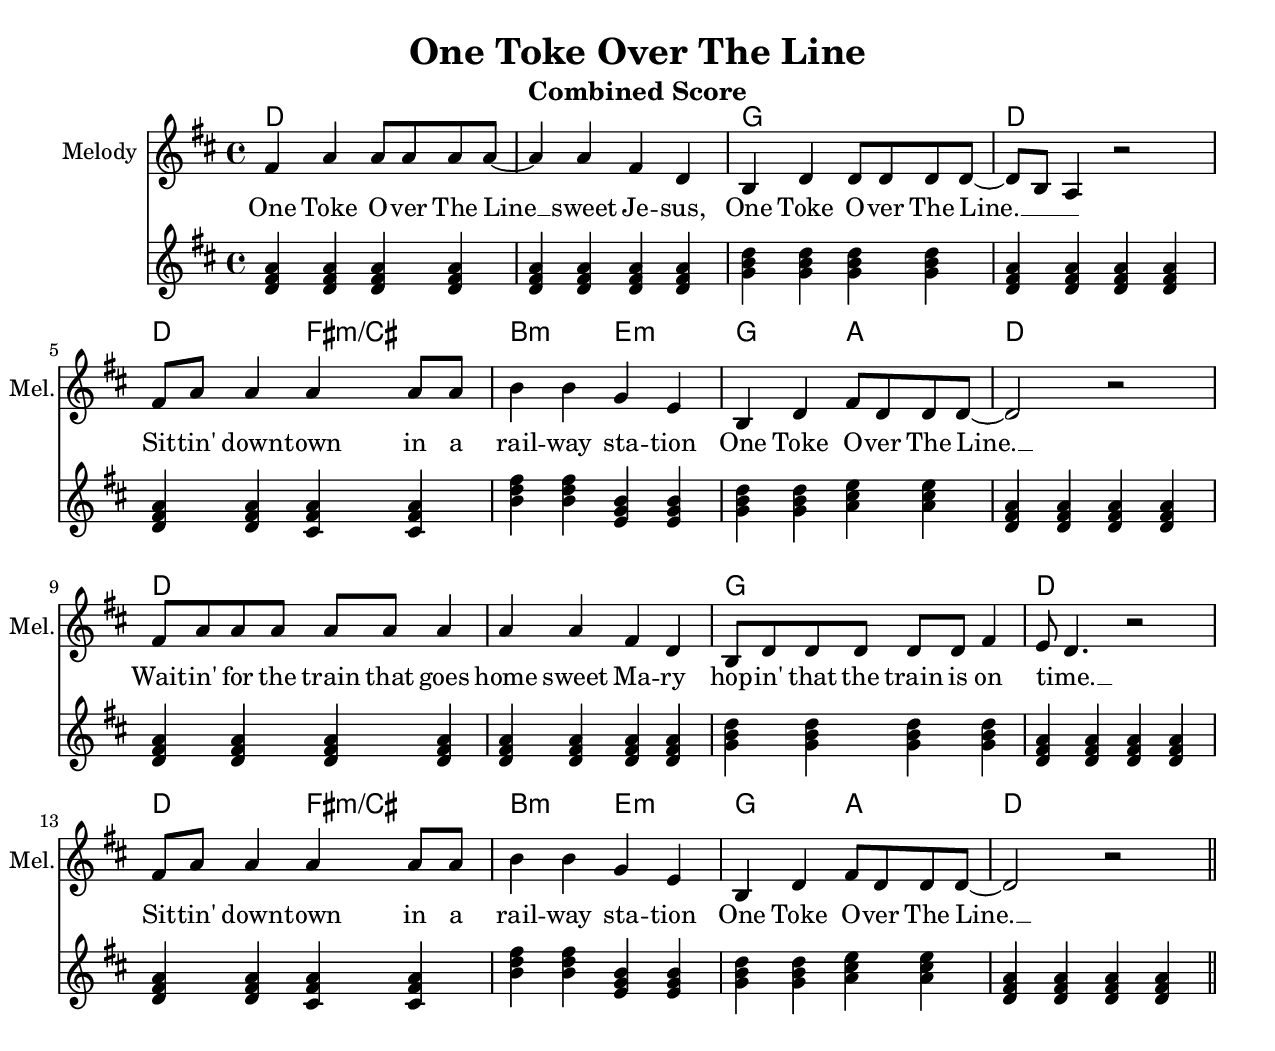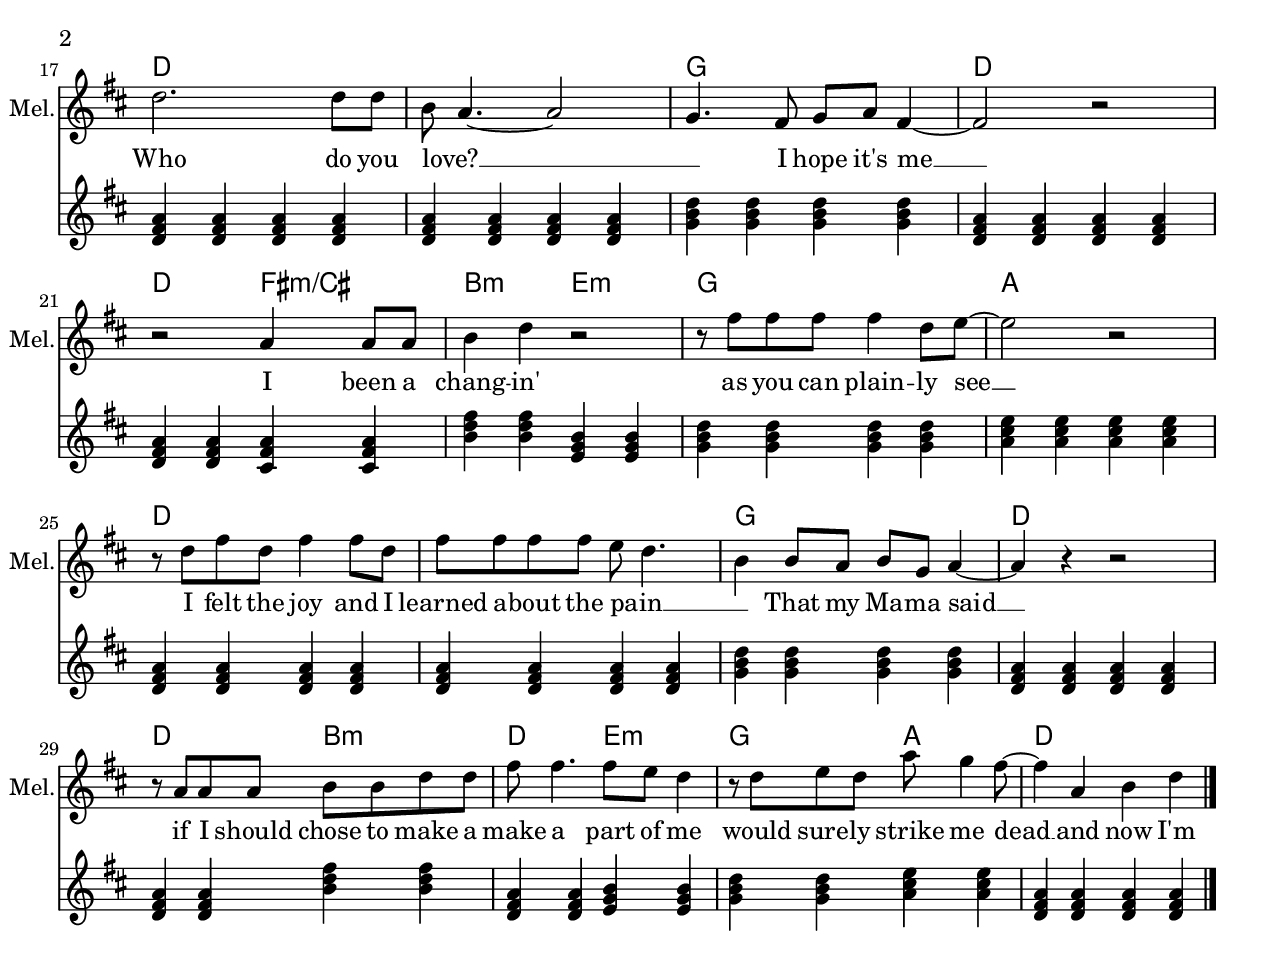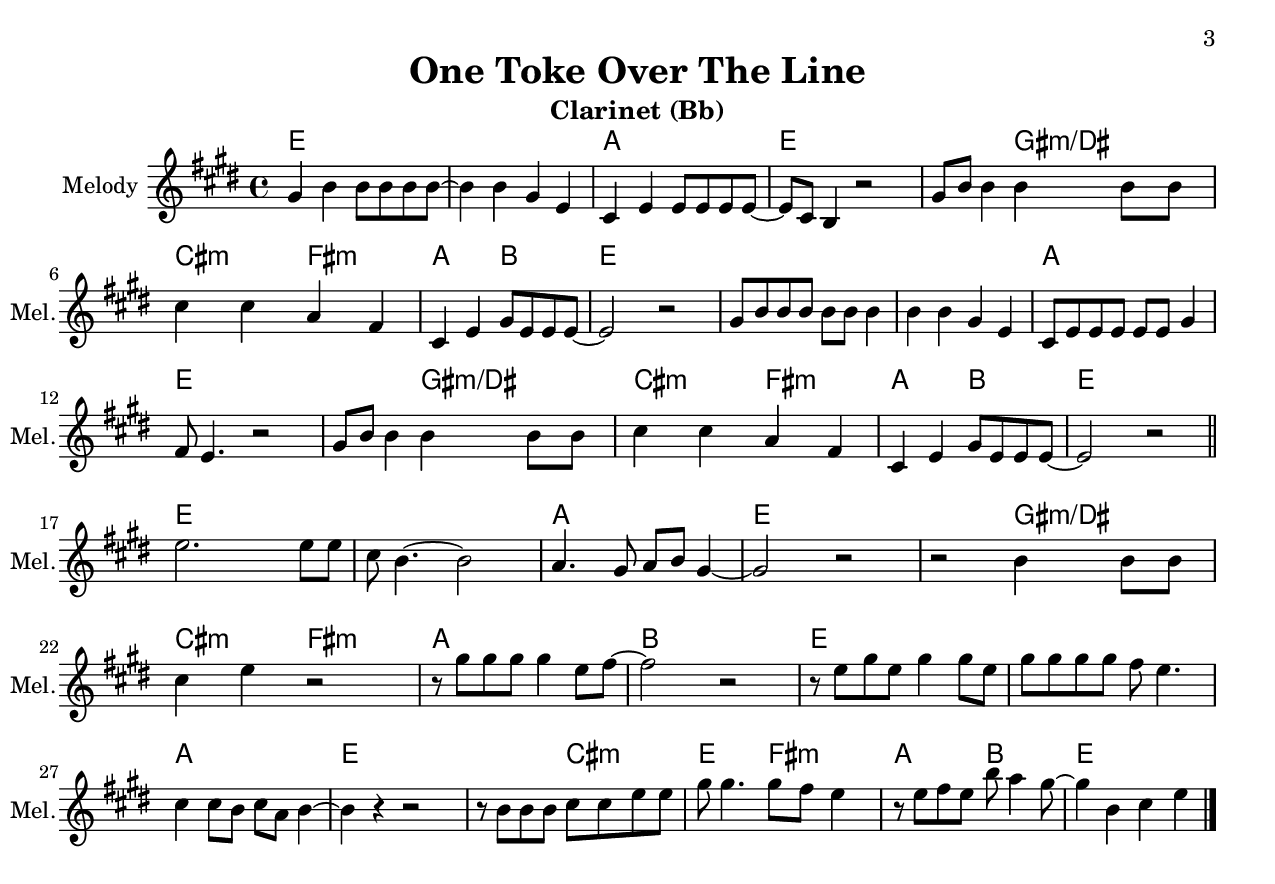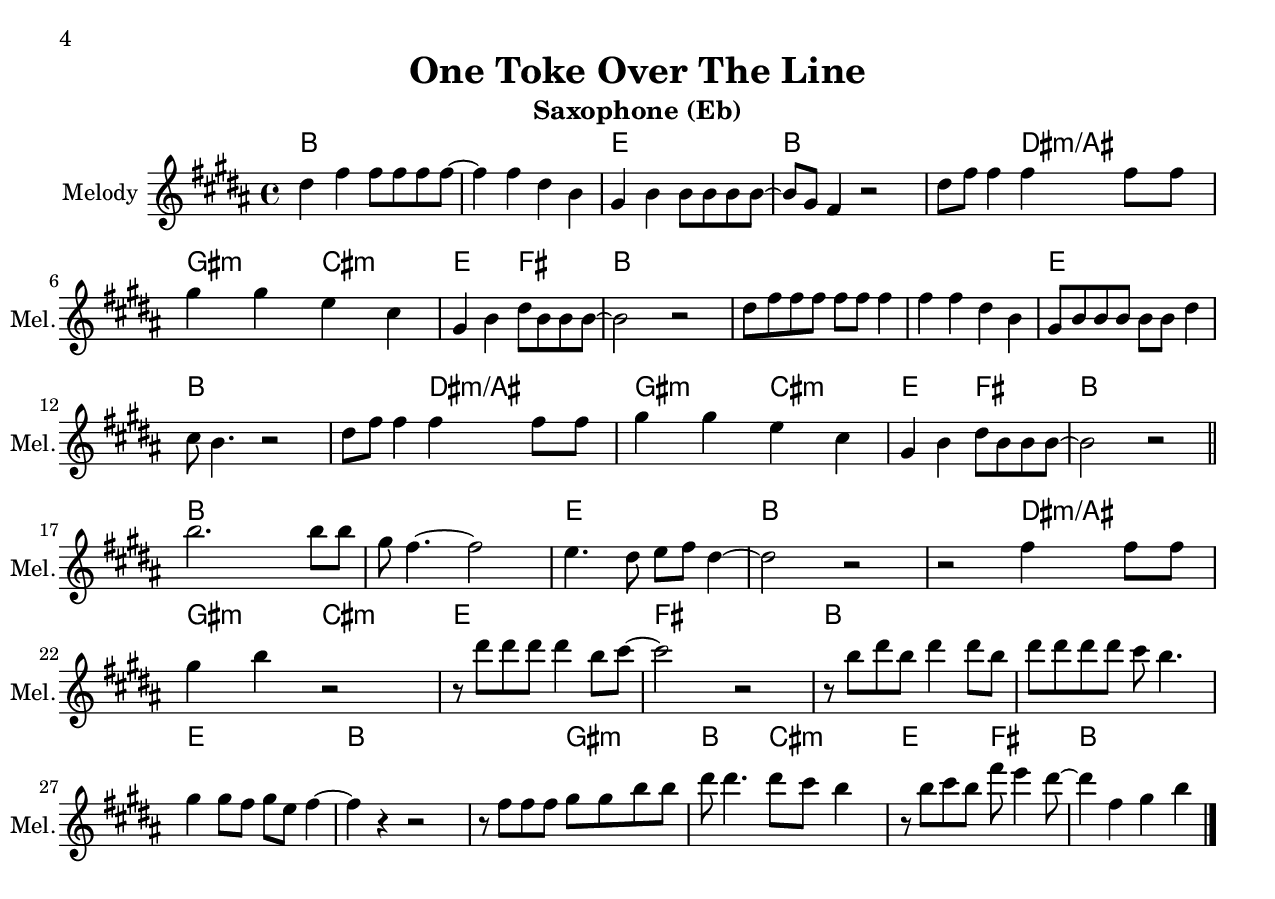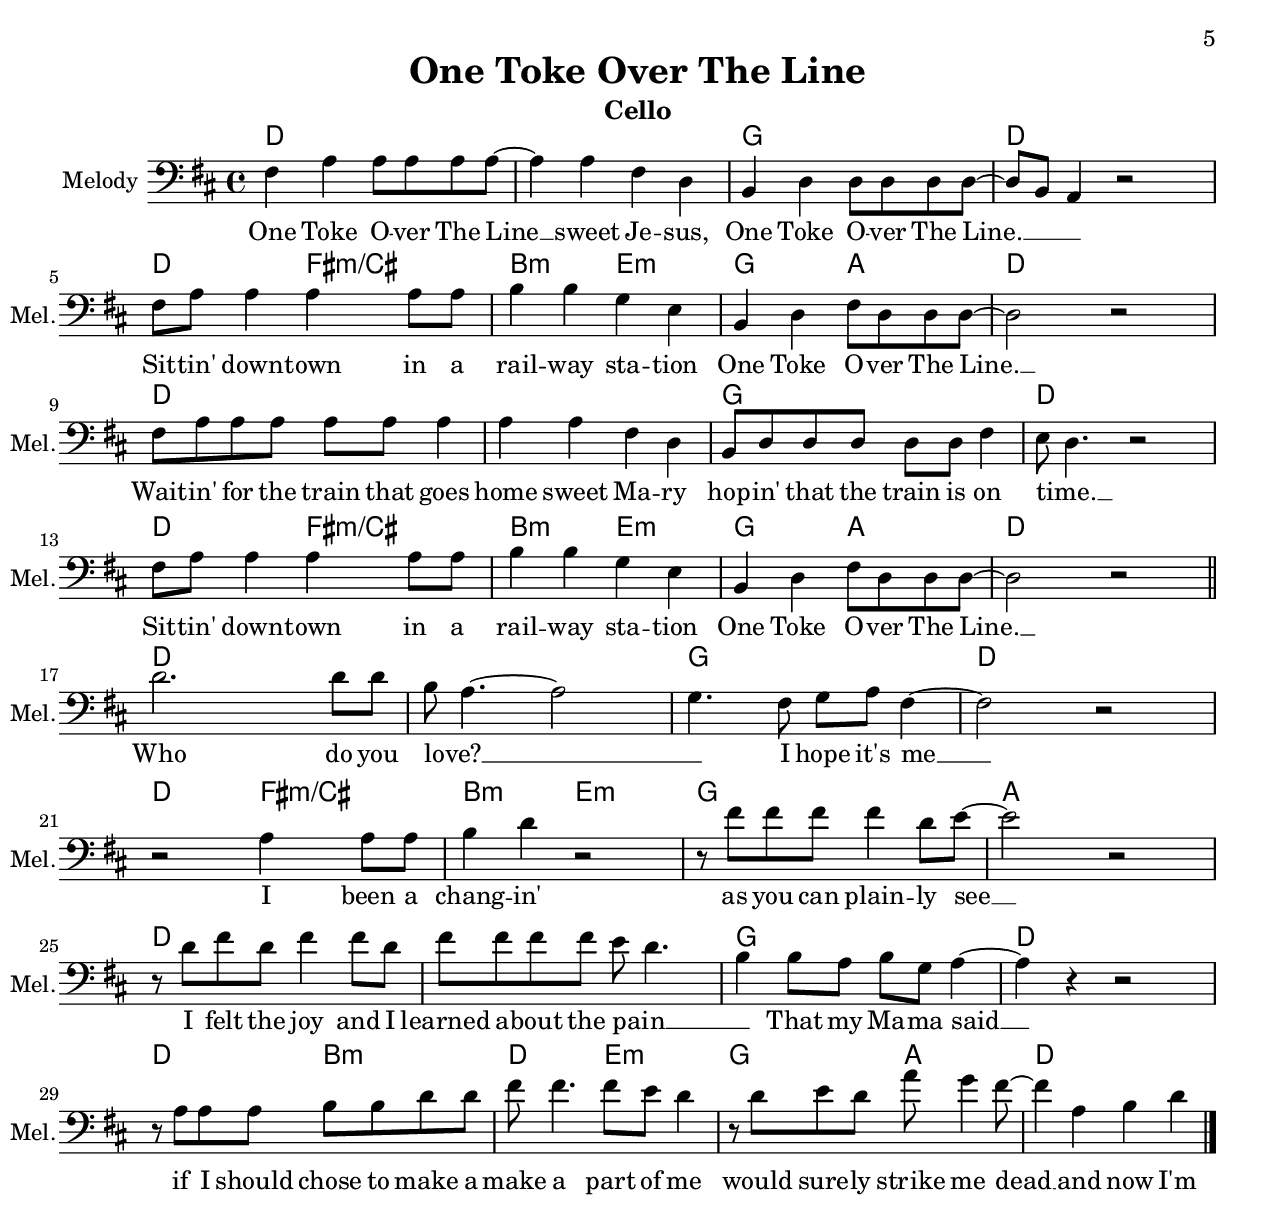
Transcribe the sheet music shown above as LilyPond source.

% -*- coding: utf-8; -*-
\version "2.10.10"
%%%%%%%%%%%%%%%%%%%%%%%%%%%%%%%%%%%%%%%%%%%%%%%%%%%%%%%%%%%%%%%%
% standard "guitar" chord notation

chExceptionMusic = {
  <c f g>1-\markup { \super "sus" }
  <c e g b>1-\markup { \super "maj7" }
  <c e g b d>1-\markup { \super "maj9" }
  <c ees ges>1-\markup { \super "dim" }
  <c ees ges beses>1-\markup { \super "dim7" }
}
chExceptionsShort =#(sequential-music-to-chord-exceptions chExceptionMusic #t)
chExceptions = #(append
  (sequential-music-to-chord-exceptions chExceptionMusic #t)
  ignatzekExceptions)

chordProperties = \sequential { 
    \set majorSevenSymbol = \markup { "maj7" }
    \set chordNameExceptions = #chExceptionsShort
}

\header {
  title = "One Toke Over The Line"
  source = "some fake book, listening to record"
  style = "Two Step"
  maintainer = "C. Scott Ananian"
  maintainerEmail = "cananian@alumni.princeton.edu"
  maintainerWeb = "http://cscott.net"
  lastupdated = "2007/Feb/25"
  meter = 240
}
#(set-default-paper-size "letter")
%#(set-global-staff-size 18)

melody = \relative c' { % middle c
  \tag #'key \key d \major
  \time 4/4

  fis='4 a a8 a a a~ |
  a='4 a fis d |
  b=4 d d8 d d d~ |
  d='8 \melisma b a4 \melismaEnd r2 |

  fis'='8 a a4 a a8 a |
  b='4 b g e |
  b=4 d fis8 d d d~ |
  d='2 r2 |

  fis='8 a a a a a a4 |
  a='4 a fis d |
  b=8 d d d d d fis4 |
  e='8 \melisma d4. \melismaEnd r2 |

  fis='8 a a4 a a8 a |
  b='4 b g e |
  b=4 d fis8 d d d~ |
  d='2 r2 |

  % Fine
  \bar "||"

  d'=''2. d8 d |
  b='8 \melisma a4. ~ a2 |
  g4. \melismaEnd fis8 g a fis4 ~ |
  fis2 r2 |

  r2 a='4 a8 a |
  b='4 d r2 |
  r8 fis=''8 fis fis fis4 d8 e8 ~ |
  e=''2 r2 |

  r8 d=''8 fis d fis4 fis8 d |
  fis=''8 fis fis fis e \melisma d4. |
  b='4 \melismaEnd b8 a b g a4 ~ |
  a='4 r4 r2 |

  r8 a='8 a a b b d d |
  fis=''8 fis4. fis8 e d4 |
  r8 d=''8 e d a' g4 fis8 ~ |
  fis=''4 a, b d |

  \bar "|."
}

harmonies = \chordmode {
  \set Score.markFormatter = #format-mark-box-letters
  \chordProperties
  \time 4/4

  \repeat unfold 2 {
    d4 d d d | d d d d | g g g g | d d d d |
    d4 d fis:m/cis fis:m/cis | b:m b:m e:m e:m | g g a a | d d d d |
  }
  
  d4 d d d | d d d d | g g g g | d d d d |
  d4 d fis:m/cis fis:m/cis | b:m b:m e:m e:m | g g g g | a a a a | 

  d4 d d d | d d d d | g g g g | d d d d |
  d4 d b:m b:m | d d e:m e:m | g g a a | d d d d |
}

words = \lyricmode {
  One Toke O -- ver The Line __ sweet Je -- sus,
  One Toke O -- ver The Line. __

  Sit -- tin' down -- town in a rail -- way sta -- tion
  One Toke O -- ver The Line. __

  Wait -- in' for the train that goes home sweet Ma -- ry
  hop -- in' that the train is on time. __

  Sit -- tin' down -- town in a rail -- way sta -- tion
  One Toke O -- ver The Line. __

  Who do you love? __ I hope it's me __
  I been a chang -- in' as you can plain -- ly see __
  I felt the joy and I learned a -- bout the pain __
  That my Ma -- ma said __
  if I should chose to make a make a part of me
  would sure -- ly strike me dead __ and now I'm
}


\paper {
  scoreTitleMarkup = \bookTitleMarkup
  bookTitleMarkup = \markup {}
  ragged-bottom = ##t
}

% combined score
\score {
  <<
    \context ChordNames {
         \set chordChanges = ##t
         \harmonies
    }
    \context Voice = melody {
      \set Staff.instrumentName = "Melody"
      \set Staff.shortInstrumentName = "Mel."
      \set Staff.voltaSpannerDuration = #(ly:make-moment 4 4)
      \melody
%      \partcombine \melody \alternate
    }
    \new Lyrics \lyricsto "melody" { \words }
    \new Staff <<
      \key d \major
      \time 3/4
      \harmonies
    >>
%{
    \new Staff <<
      \set Staff.instrumentName = \markup{ \column{ "Banjo" "(tuned" "gDGBD)" } }
      \set Staff.shortInstrumentName = "Ban."
      \banjo
    >>
    \new TabStaff <<
      \set TabStaff.stringTunings = #bass-tuning
      \set Staff.instrumentName = "Bass "
      \set Staff.shortInstrumentName = "Bas."
      \removeWithTag #'key \bass
    >>
    \new PianoStaff <<
      #(set-accidental-style 'piano-cautionary)
      \set PianoStaff.instrumentName = \markup { "Piano" \hspace #2.0 }
      \set PianoStaff.shortInstrumentName = \markup { "Pia." \hspace #2.0 }
      \context Staff = upper << \pianotop >>
      \context Staff = lower << \clef bass \pianobot >>
    >>
%}
  >>
  \layout { }
  \header {
    instrument = "Combined Score"
  }
}
				
%{
% flute score
\score {
  <<
    \context ChordNames {
         \set chordChanges = ##t
         \harmonies
    }
    \context Voice = fluteA {
      \set Staff.instrumentName = "Melody"
      \set Staff.shortInstrumentName = "Mel."
      \melody
    }
    \context Staff = fluteB {
      \set Staff.instrumentName = "Alt. Melody"
      \set Staff.shortInstrumentName = "Alt."
      \alternate
    }
  >>
  \header {
    instrument = "Flute"
    breakbefore=##t
  }
}
%}


% clarinet score
\score {
  <<
    \context ChordNames {
         \set chordChanges = ##t
         \transpose bes c \harmonies
    }
    \context Staff = clarinetA {
      \set Staff.instrumentName = "Melody"
      \set Staff.shortInstrumentName = "Mel."
      \transpose bes c' \melody
    }
%{
    \context Staff = clarinetB {
      \set Staff.instrumentName = "Bass"
      \set Staff.shortInstrumentName = "Bas."
      \transpose bes c''' \bass
    }
%}
  >>
  \header {
    instrument = "Clarinet (Bb)"
    breakbefore=##t
  }
}

% saxophone score
\score {
  <<
    \context ChordNames {
         \set chordChanges = ##t
         \transpose ees c \harmonies
    }
    \context Staff = saxA {
      \set Staff.instrumentName = "Melody"
      \set Staff.shortInstrumentName = "Mel."
      \transpose ees c' \melody
    }
%{
    \context Staff = saxB {
      \set Staff.instrumentName = "Bass"
      \set Staff.shortInstrumentName = "Bas."
      \transpose ees c''' \bass
    }
%}
  >>
  \header {
    instrument = "Saxophone (Eb)"
    breakbefore=##t
  }
}

% cello score (octave-shifted)
\score {
  <<
    \context ChordNames {
         \set chordChanges = ##t
         \harmonies
    }
    \context Voice = celloA {
      \set Staff.instrumentName = "Melody"
      \set Staff.shortInstrumentName = "Mel."
      \set Staff.voltaSpannerDuration = #(ly:make-moment 4 4)
      \transpose c c, << \clef bass \melody >> % 1 octave down
    }
    \new Lyrics \lyricsto "celloA" { \words }
%{
    \context Staff = celloB {
      \set Staff.instrumentName = "Harmony"
      \set Staff.shortInstrumentName = "Har."
      \transpose c c,, << \clef bass \alternate >> % 2 octaves down
    }
    \context Staff = celloC {
      \set Staff.instrumentName = "Bass"
      \set Staff.shortInstrumentName = "Bas."
      \transpose c c' << \clef bass \bass >> % 1 octave up
    }
%}
  >>
  \header {
    instrument = "Cello"
    breakbefore=##t
  }
}

%{
% banjo/bass score (tablature)
\score {
  <<
    \context ChordNames {
         \set chordChanges = ##t
         \transpose ees d \harmonies
    }
    \context Voice = melody {
      \set Staff.instrumentName = "Melody"
      \set Staff.shortInstrumentName = "Mel."
      \set Staff.voltaSpannerDuration = #(ly:make-moment 4 4)
      \transpose ees d \melody
    }
    \new Lyrics \lyricsto "melody" { \words }
    \new TabStaff <<
      \set Staff.instrumentName = \markup{ \column{ "Banjo" "(tuned" "gDGBD)" } }
      \set Staff.shortInstrumentName = "Ban."
      \set TabStaff.stringTunings = #banjo-open-g-tuning
      \removeWithTag #'key \banjo
    >>
    \new TabStaff <<
      \set TabStaff.stringTunings = #bass-tuning
      \set Staff.instrumentName = "Bass "
      \set Staff.shortInstrumentName = "Bas."
      \removeWithTag #'key \bass
    >>
  >>
  \header {
    instrument = "Banjo/Guitar/Bass, capo'ed up 1 fret"
    breakbefore=##t
  }
}

% piano/guitar score
\score {
  <<
    \context ChordNames {
         \set chordChanges = ##t
         \harmonies
    }
    \new Staff <<
      \set Staff.instrumentName = "Melody"
      \set Staff.shortInstrumentName = "Mel."
      \set Staff.printPartCombineTexts = ##f
      \small\partcombine \melody \alternate
    >>
    \new PianoStaff <<
      #(set-accidental-style 'piano-cautionary)
      \set PianoStaff.instrumentName = \markup { "Piano" \hspace #2.0 }
      \set PianoStaff.shortInstrumentName = \markup { "Pia." \hspace #2.0 }
      \context Staff = upper << \time 4/4 \pianotop >>
      \context Staff = lower << \clef bass \pianobot >>
    >>
  >>
  \layout { }
  \header {
    instrument = "Piano/Guitar"
    breakbefore=##t
  }
}
%}

% midi score.
\score {
  \unfoldRepeats
  \context PianoStaff <<
    \context Staff=melody << 
       \set Staff.midiInstrument = "fiddle"
       r1 \melody
     >>
    \context Staff=chords <<
      \set Staff.midiInstrument = "pizzicato strings"
      r1\pp
      \harmonies
    >>
%{
    \context Staff=alternate <<
       \set Staff.midiInstrument = "fiddle"
       r1 \alternate
     >>
    \context Staff=banjo <<
      \set Staff.midiInstrument = "banjo"
      r1\pp
      \banjo
    >>
    \context Staff=bass <<
      \set Staff.midiInstrument = "acoustic bass"
      r1
      \transpose c c' \bass
    >>
    \context Staff=upper <<
      \set Staff.midiInstrument = "acoustic grand"
      r1
      \pianotop
    >>
    \context Staff=lower <<
      \set Staff.midiInstrument = "acoustic grand"
      r1
      \pianobot
    >>
%}
  >>
  
  \midi {
    \context {
      \Score
      tempoWholesPerMinute = #(ly:make-moment 120 4)
      }
    }


}
